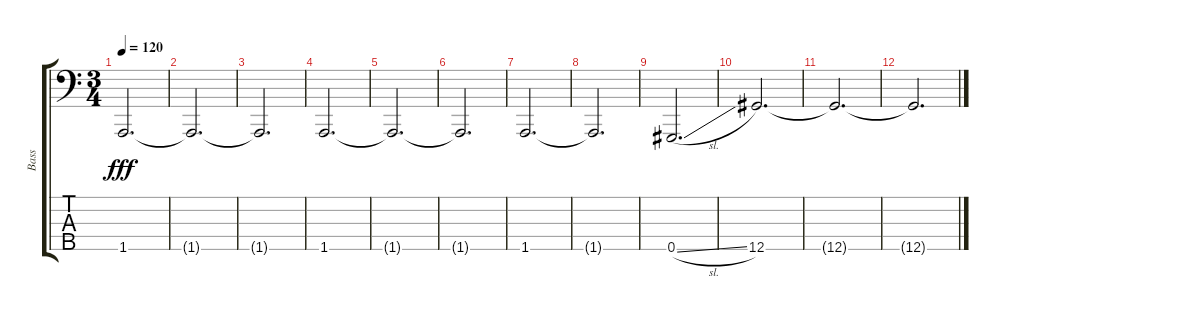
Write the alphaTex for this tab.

\track ("Bass" "Bass") {instrument fretlessbass}
\staff {score tabs}
\tuning (F2 Db2 Ab1 Eb1 Ab0) {hide}
\ts (3 4)
\tempo 120
\clef f4
\ks c
1.5{t}.2{d dy fff} |
1.5{t}.2{d} |
1.5{t}.2{d} |
1.5.2{d} |
1.5{t}.2{d} |
1.5{t}.2{d} |
1.5.2{d} |
1.5{t}.2{d} |
0.5{sl}.2{d} |
12.5.2{d} |
12.5{t}.2{d} |
12.5{t}.2{d}
